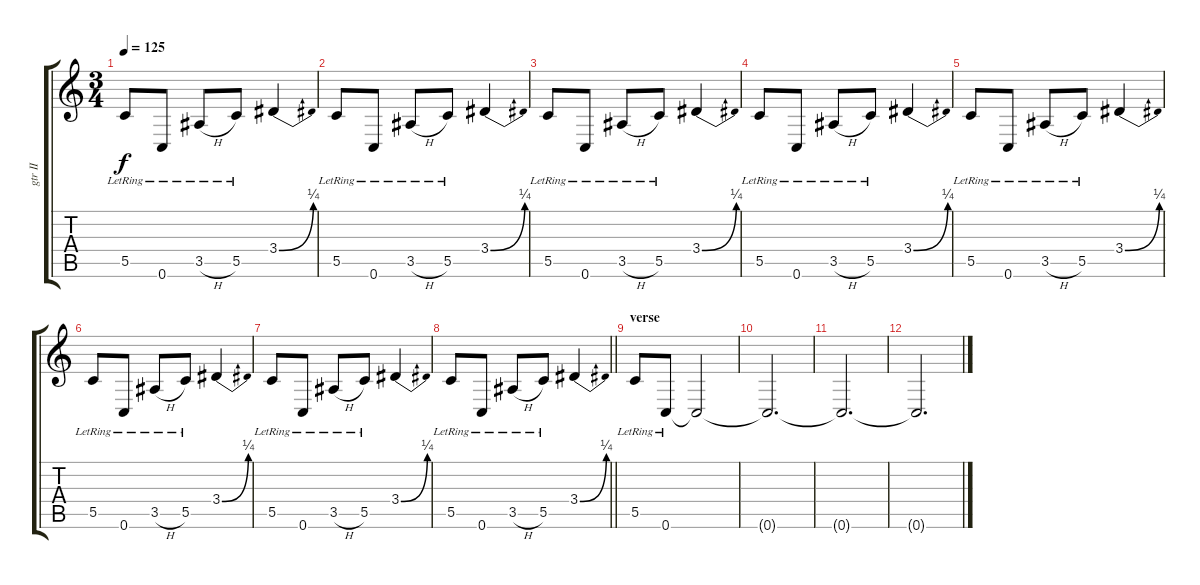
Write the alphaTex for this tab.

\track ("gtr II" "gtr II") {instrument electricguitarjazz}
\staff {score tabs}
\tuning (D4 A3 F3 C3 G2 C2) {hide}
\ts (3 4)
\tempo 125
\clef g2
\ks c
5.5{lr}.8{dy f} 0.6{lr}.8 3.5{h lr}.8 5.5{lr}.8 3.4{be (bend 0 0 60 1)}.4 |
5.5{lr}.8 0.6{lr}.8 3.5{h lr}.8 5.5{lr}.8 3.4{be (bend 0 0 60 1)}.4 |
5.5{lr}.8 0.6{lr}.8 3.5{h lr}.8 5.5{lr}.8 3.4{be (bend 0 0 60 1)}.4 |
5.5{lr}.8 0.6{lr}.8 3.5{h lr}.8 5.5{lr}.8 3.4{be (bend 0 0 60 1)}.4 |
5.5{lr}.8 0.6{lr}.8 3.5{h lr}.8 5.5{lr}.8 3.4{be (bend 0 0 60 1)}.4 |
5.5{lr}.8 0.6{lr}.8 3.5{h lr}.8 5.5{lr}.8 3.4{be (bend 0 0 60 1)}.4 |
5.5{lr}.8 0.6{lr}.8 3.5{h lr}.8 5.5{lr}.8 3.4{be (bend 0 0 60 1)}.4 |
\barLineRight lightlight
5.5{lr}.8 0.6{lr}.8 3.5{h lr}.8 5.5{lr}.8 3.4{be (bend 0 0 60 1)}.4 |
\section ("" "verse")
5.5{lr}.8 0.6{lr}.8 0.6{t}.2 |
0.6{t}.2{d} |
0.6{t}.2{d} |
0.6{t}.2{d}
